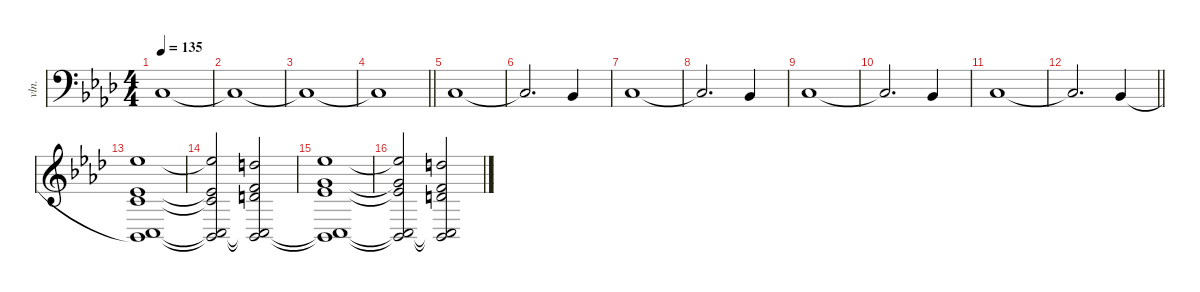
\defaultSystemsLayout 4
\hideDynamics
\bracketExtendMode nobrackets
\otherSystemsTrackNameOrientation horizontal
\track ("Synth" "vln.") {defaultSystemsLayout 8 instrument stringensemble1}
\staff {score}
\tuning (E4 B3 G3 D3 A2 E2)
\ts (4 4)
\tempo 135
\clef f4
\ks ab
3.5{t acc forcenatural}.1{dy f beam Up} |
3.5{t acc forcenatural}.1{beam Up} |
3.5{t acc forcenatural}.1{beam Up} |
\barLineRight lightlight
3.5{t acc forcenatural}.1{beam Up} |
3.5{acc forcenatural}.1{instrument stringensemble2 beam Up} |
3.5{t acc forcenatural}.2{d beam Up} 1.5{acc b}.4{beam Up} |
3.5{acc forcenatural}.1{beam Up} |
3.5{t acc forcenatural}.2{d beam Up} 1.5{acc b}.4{beam Up} |
3.5{acc forcenatural}.1{beam Up} |
3.5{t acc forcenatural}.2{d beam Up} 1.5{acc b}.4{beam Up} |
3.5{acc forcenatural}.1{beam Up} |
\barLineRight lightlight
3.5{t acc forcenatural}.2{d beam Up} 1.5{acc b}.4{beam Up} |
\clef g2
(11.1{acc b} 8.3{acc b} 10.4{acc forcenatural} 8.6{acc forcenatural} 1.5{t acc b}).1{instrument stringensemble1 beam Up} |
(11.1{t acc b} 8.3{t acc b} 10.4{t acc forcenatural} 8.6{t acc forcenatural} 1.5{t acc b}).2{beam Up} (10.1{acc forcenatural} 10.3{acc forcenatural} 12.4{acc forcenatural} 8.6{t acc forcenatural} 1.5{t acc b}).2{beam Up} |
(11.1{acc b} 12.3{acc forcenatural} 13.4{acc b} 8.6{t acc forcenatural} 1.5{t acc b}).1{beam Up} |
(11.1{t acc b} 12.3{t acc forcenatural} 13.4{t acc b} 8.6{t acc forcenatural} 1.5{t acc b}).2{beam Up} (10.1{acc forcenatural} 10.3{acc forcenatural} 12.4{acc forcenatural} 8.6{t acc forcenatural} 1.5{t acc b}).2{beam Up}
